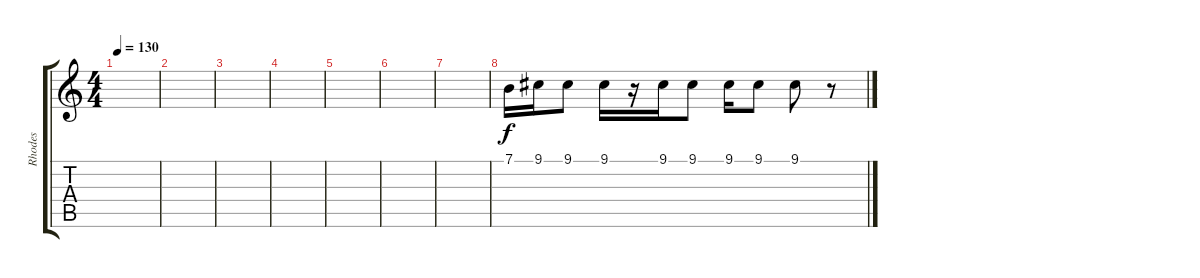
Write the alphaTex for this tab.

\track ("Rhodes" "Rhodes") {instrument honkytonkpiano}
\staff {score tabs}
\tuning (E4 B3 G3 D3 A2 E2) {hide}
\ts (4 4)
\tempo 130
\clef g2
\ks c
|
|
|
|
|
|
|
7.1.16 9.1.16 9.1.8 9.1.16 r.16 9.1.16 9.1.8 9.1.16 9.1.8 9.1.8 r.8
